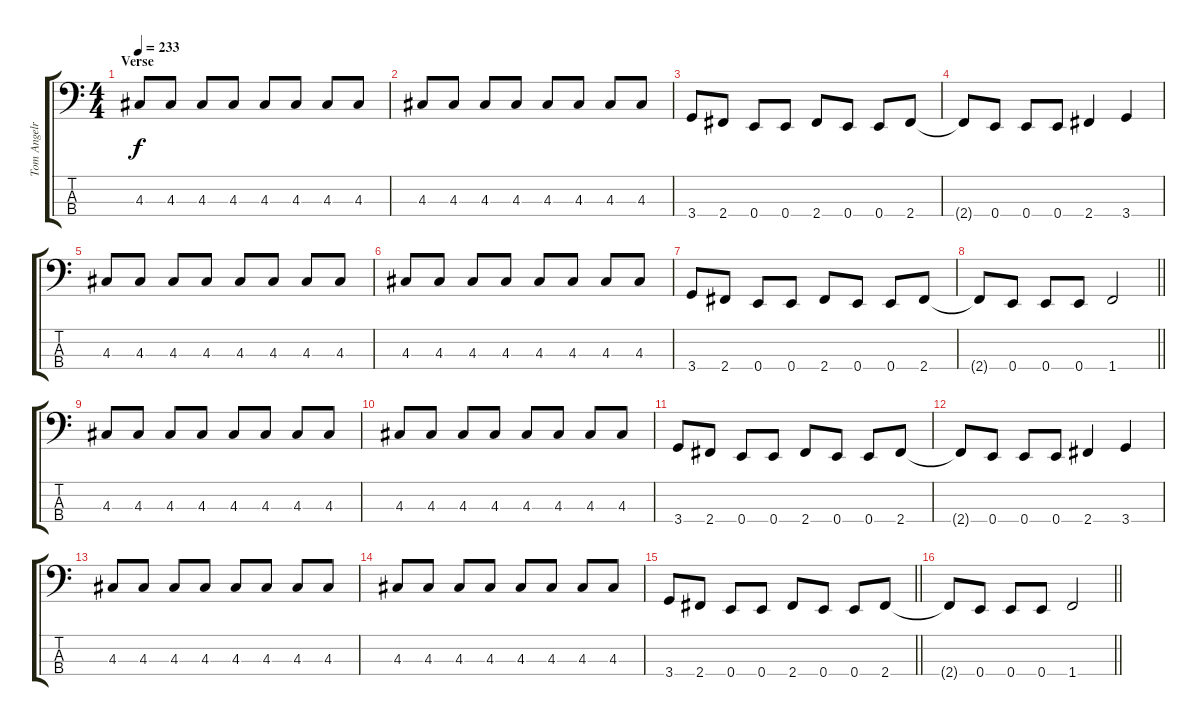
\track ("Tom Angelripper" "Tom Angelr") {instrument electricbasspick}
\staff {score tabs}
\tuning (G2 D2 A1 E1) {hide}
\ts (4 4)
\section ("" "Verse")
\tempo 233
\clef f4
\ks c
4.3.8{dy f} 4.3.8 4.3.8 4.3.8 4.3.8 4.3.8 4.3.8 4.3.8 |
4.3.8 4.3.8 4.3.8 4.3.8 4.3.8 4.3.8 4.3.8 4.3.8 |
3.4.8 2.4.8 0.4.8 0.4.8 2.4.8 0.4.8 0.4.8 2.4.8 |
2.4{t}.8 0.4.8 0.4.8 0.4.8 2.4.4 3.4.4 |
4.3.8 4.3.8 4.3.8 4.3.8 4.3.8 4.3.8 4.3.8 4.3.8 |
4.3.8 4.3.8 4.3.8 4.3.8 4.3.8 4.3.8 4.3.8 4.3.8 |
3.4.8 2.4.8 0.4.8 0.4.8 2.4.8 0.4.8 0.4.8 2.4.8 |
\barLineRight lightlight
2.4{t}.8 0.4.8 0.4.8 0.4.8 1.4.2 |
4.3.8 4.3.8 4.3.8 4.3.8 4.3.8 4.3.8 4.3.8 4.3.8 |
4.3.8 4.3.8 4.3.8 4.3.8 4.3.8 4.3.8 4.3.8 4.3.8 |
3.4.8 2.4.8 0.4.8 0.4.8 2.4.8 0.4.8 0.4.8 2.4.8 |
2.4{t}.8 0.4.8 0.4.8 0.4.8 2.4.4 3.4.4 |
4.3.8 4.3.8 4.3.8 4.3.8 4.3.8 4.3.8 4.3.8 4.3.8 |
4.3.8 4.3.8 4.3.8 4.3.8 4.3.8 4.3.8 4.3.8 4.3.8 |
\barLineRight lightlight
3.4.8 2.4.8 0.4.8 0.4.8 2.4.8 0.4.8 0.4.8 2.4.8 |
\barLineRight lightlight
2.4{t}.8 0.4.8 0.4.8 0.4.8 1.4.2
